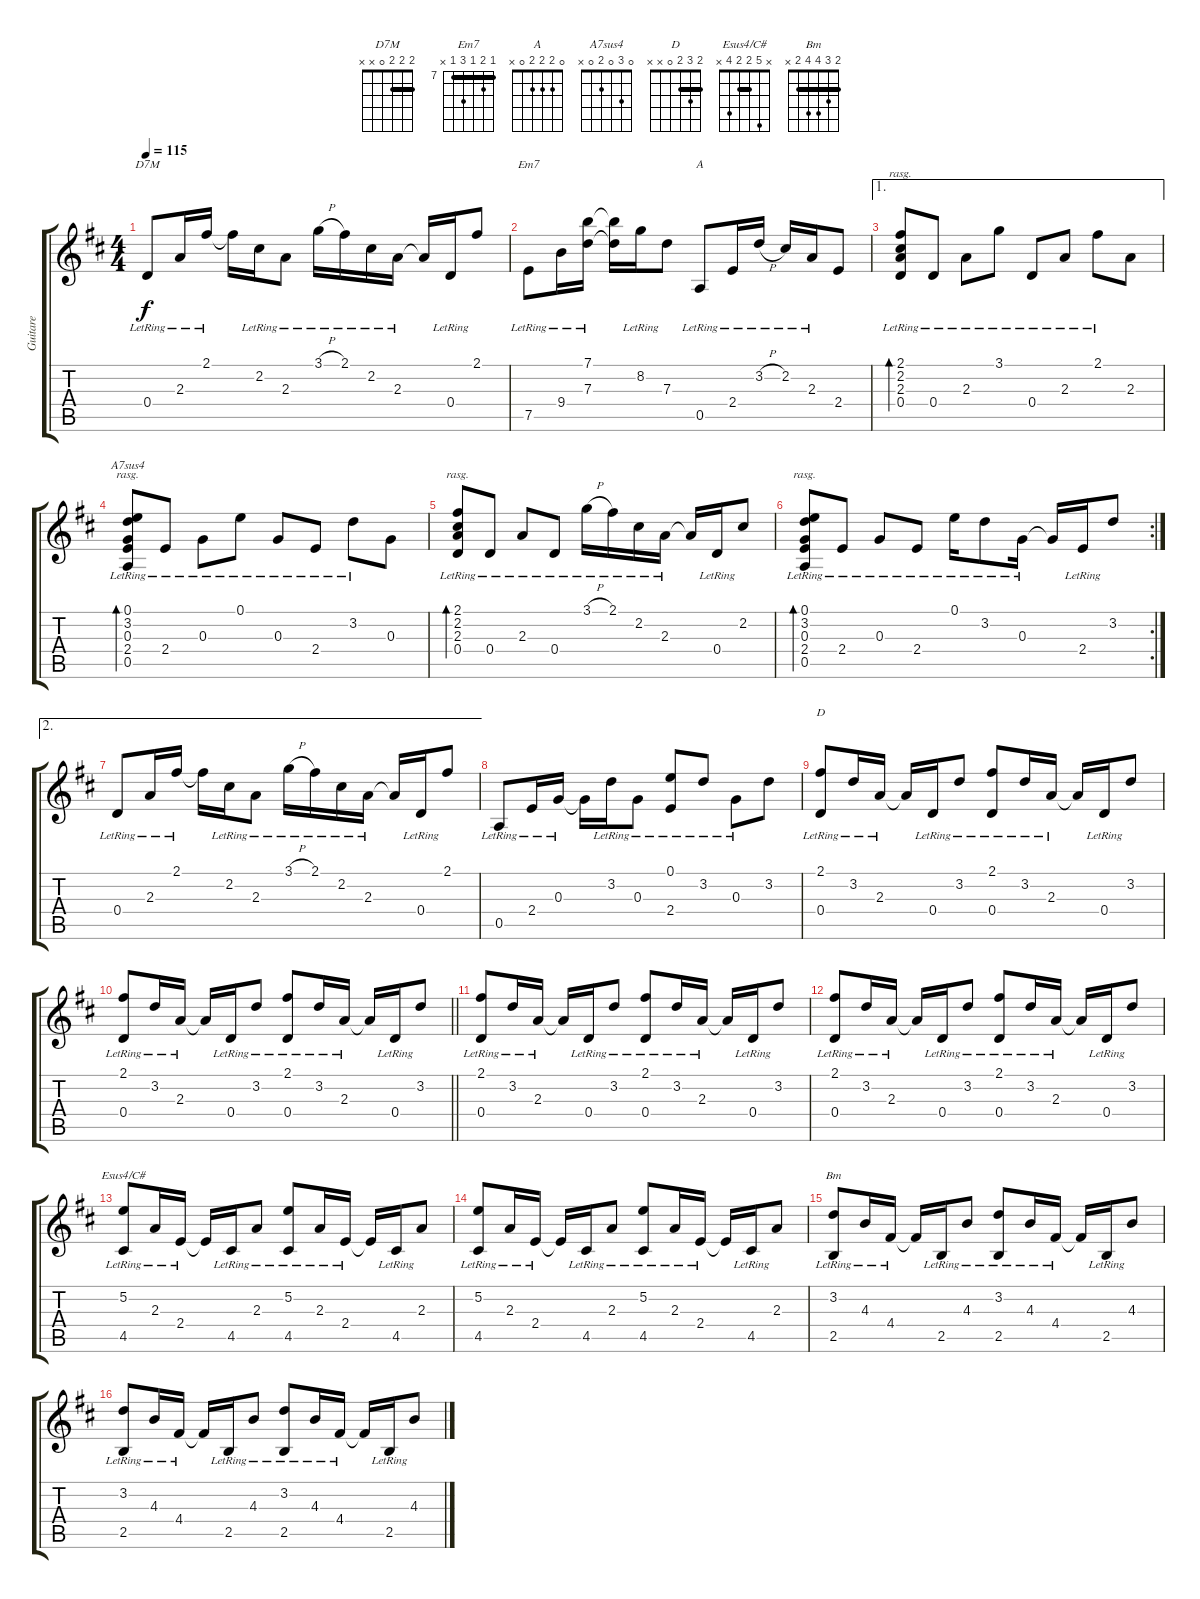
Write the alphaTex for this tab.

\track ("Guitare" "Guitare") {instrument acousticguitarsteel}
\staff {score tabs}
\tuning (E4 B3 G3 D3 A2 E2) {hide}
\chord ("D7M" 2 2 2 0 x x) {barre 2}
\chord ("Em7" 7 8 7 9 7 x) {firstfret 7 barre 7}
\chord ("A" 0 2 2 2 0 x)
\chord ("A7sus4" 0 3 0 2 0 x)
\chord ("D" 2 3 2 0 x x) {barre 2}
\chord ("Esus4/C#" x 5 2 2 4 x) {barre 2}
\chord ("Bm" 2 3 4 4 2 x) {barre 2}
\ts (4 4)
\tempo 115
\clef g2
\ks d
0.4{lr}.8{ch "D7M" dy f} 2.3{lr}.16 2.1{lr}.16 2.1{t}.16 2.2{lr}.16 2.3{lr}.8 3.1{h lr}.16 2.1{lr}.16 2.2{lr}.16 2.3{lr}.16 2.3{t}.16 0.4{lr}.16 2.1.8 |
7.5{lr}.8{ch "Em7"} 9.4{lr}.16 (7.1 7.3{lr}).16 (7.1{t} 7.3{t}).16 8.2{lr}.16 7.3.8 0.5{lr}.8{ch "A"} 2.4{lr}.16 3.2{h lr}.16 2.2{lr}.16 2.3{lr}.16 2.4.8 |
\ae 1
(2.1{lr} 2.2{lr} 2.3{lr} 0.4{lr}).8{bd 240 rasg ii} 0.4{lr}.8 2.3{lr}.8 3.1{lr}.8 0.4{lr}.8 2.3{lr}.8 2.1{lr}.8 2.3.8 |
(0.1{lr} 3.2{lr} 0.3{lr} 2.4{lr} 0.5{lr}).8{bd 240 ch "A7sus4" rasg ii} 2.4{lr}.8 0.3{lr}.8 0.1{lr}.8 0.3{lr}.8 2.4{lr}.8 3.2{lr}.8 0.3.8 |
(2.1{lr} 2.2{lr} 2.3{lr} 0.4{lr}).8{bd 240 rasg ii} 0.4{lr}.8 2.3{lr}.8 0.4{lr}.8 3.1{h lr}.16 2.1{lr}.16 2.2{lr}.16 2.3{lr}.16 2.3{t}.16 0.4{lr}.16 2.2.8 |
\rc 2
(0.1{lr} 3.2{lr} 0.3{lr} 2.4{lr} 0.5{lr}).8{bd 240 rasg ii} 2.4{lr}.8 0.3{lr}.8 2.4{lr}.8 0.1{lr}.16 3.2{lr}.8 0.3{lr}.16 0.3{t}.16 2.4{lr}.16 3.2.8 |
\ae 2
0.4{lr}.8 2.3{lr}.16 2.1{lr}.16 2.1{t}.16 2.2{lr}.16 2.3{lr}.8 3.1{h lr}.16 2.1{lr}.16 2.2{lr}.16 2.3{lr}.16 2.3{t}.16 0.4{lr}.16 2.1.8 |
0.5{lr}.8 2.4{lr}.16 0.3{lr}.16 0.3{t}.16 3.2{lr}.16 0.3{lr}.8 (0.1{lr} 2.4{lr}).8 3.2{lr}.8 0.3{lr}.8 3.2.8 |
(2.1{lr} 0.4{lr}).8{ch "D"} 3.2{lr}.16 2.3{lr}.16 2.3{t}.16 0.4{lr}.16 3.2{lr}.8 (2.1{lr} 0.4{lr}).8 3.2{lr}.16 2.3{lr}.16 2.3{t}.16 0.4{lr}.16 3.2.8 |
\barLineRight lightlight
(2.1{lr} 0.4{lr}).8 3.2{lr}.16 2.3{lr}.16 2.3{t}.16 0.4{lr}.16 3.2{lr}.8 (2.1{lr} 0.4{lr}).8 3.2{lr}.16 2.3{lr}.16 2.3{t}.16 0.4{lr}.16 3.2.8 |
(2.1{lr} 0.4{lr}).8 3.2{lr}.16 2.3{lr}.16 2.3{t}.16 0.4{lr}.16 3.2{lr}.8 (2.1{lr} 0.4{lr}).8 3.2{lr}.16 2.3{lr}.16 2.3{t}.16 0.4{lr}.16 3.2.8 |
(2.1{lr} 0.4{lr}).8 3.2{lr}.16 2.3{lr}.16 2.3{t}.16 0.4{lr}.16 3.2{lr}.8 (2.1{lr} 0.4{lr}).8 3.2{lr}.16 2.3{lr}.16 2.3{t}.16 0.4{lr}.16 3.2.8 |
(5.2{lr} 4.5{lr}).8{ch "Esus4/C#"} 2.3{lr}.16 2.4{lr}.16 2.4{t}.16 4.5{lr}.16 2.3{lr}.8 (5.2{lr} 4.5{lr}).8 2.3{lr}.16 2.4{lr}.16 2.4{t}.16 4.5{lr}.16 2.3.8 |
(5.2{lr} 4.5{lr}).8 2.3{lr}.16 2.4{lr}.16 2.4{t}.16 4.5{lr}.16 2.3{lr}.8 (5.2{lr} 4.5{lr}).8 2.3{lr}.16 2.4{lr}.16 2.4{t}.16 4.5{lr}.16 2.3.8 |
(3.2{lr} 2.5{lr}).8{ch "Bm"} 4.3{lr}.16 4.4{lr}.16 4.4{t}.16 2.5{lr}.16 4.3{lr}.8 (3.2{lr} 2.5{lr}).8 4.3{lr}.16 4.4{lr}.16 4.4{t}.16 2.5{lr}.16 4.3.8 |
(3.2{lr} 2.5{lr}).8 4.3{lr}.16 4.4{lr}.16 4.4{t}.16 2.5{lr}.16 4.3{lr}.8 (3.2{lr} 2.5{lr}).8 4.3{lr}.16 4.4{lr}.16 4.4{t}.16 2.5{lr}.16 4.3.8
